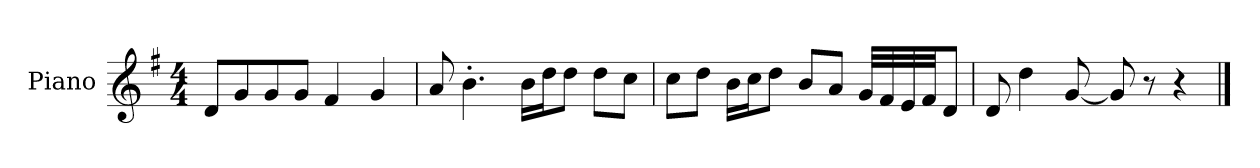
**kern
*part1
*staff1
*I"Piano
*I'P-no
*clefG2
*k[f#]
*M4/4
*MM90
=1
8d/L
8g/
8g/
8g/J
4f#/
4g/
=2
8a/
4.b'\
16b\LL
16dd\J
8dd\J
8dd\L
8cc\J
=3
8cc\L
8dd\J
16b\LL
16cc\J
8dd\J
8b/L
8a/J
32g/LLL
32f#/
32e/
32f#/JJ
8d/J
=4
8d/
4dd\
[8g/
8g/]
8r
4r
==
*-
